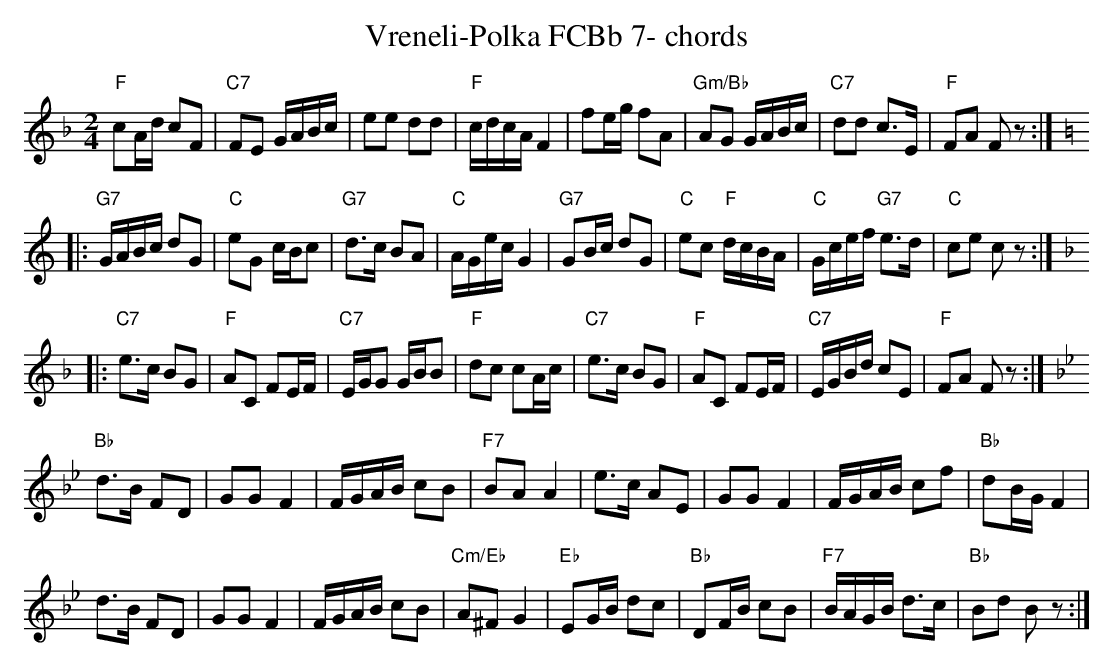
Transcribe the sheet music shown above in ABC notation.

X:1
T:Vreneli-Polka FCBb 7- chords
M:2/4
L:1/16
K:Fmaj%%MIDI gchordon
"F"c2Ad c2F2 | "C7"F2E2 GABc | e2e2 d2d2 | "F"cdcA F4 | f2eg f2A2 | "Gm/Bb"A2G2 GABc | "C7"d2d2 c3E | "F"F2A2 F2 z2 :|
K:Cmaj
|: "G7"GABc d2G2 | "C"e2G2 cBc2 | "G7"d3c B2A2 | "C"AGec G4 | "G7"G2Bc d2G2 | "C"e2c2 "F"dcBA | "C"Gcef "G7"e3d | "C"c2e2 c2 z2 :|
K:Fmaj
|: "C7"e3c B2G2 | "F"A2C2 F2EF | "C7"EGG2 GBB2 | "F"d2c2 c2Ac | "C7"e3c B2G2 | "F"A2C2 F2EF | "C7"EGBd c2E2 | "F"F2A2 F2 z2 :|
K:Bbmaj
"Bb"d3B F2D2 | G2G2 F4 | FGAB c2B2 | "F7"B2A2 A4 | e3c A2E2 | G2G2 F4 | FGAB c2f2 | "Bb"d2BG F4 |
d3B F2D2 | G2G2 F4 | FGAB c2B2 | "Cm/Eb"A2^F2 G4 | "Eb"E2GB d2c2 | "Bb"D2FB c2B2 | "F7"BAGB d3c | "Bb"B2d2 B2 z2 :|
